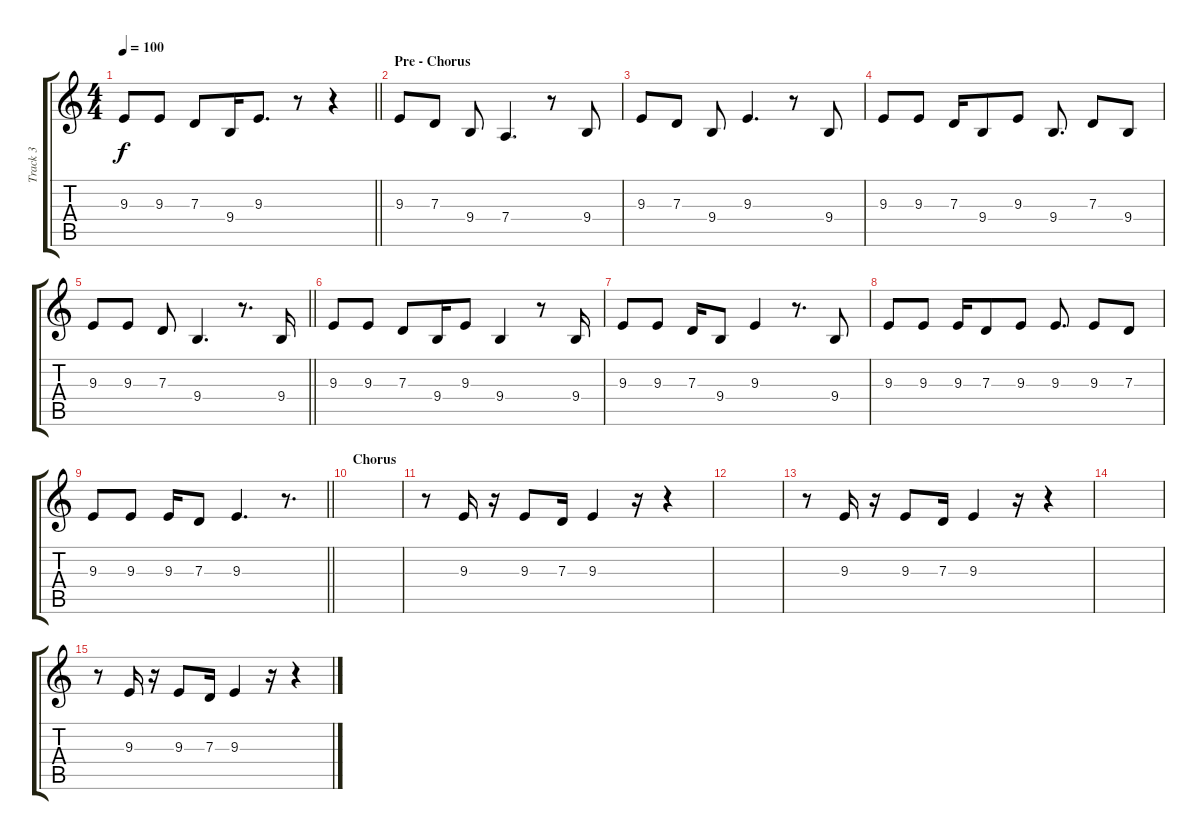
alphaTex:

\track ("Track 3" "Track 3") {instrument altosax}
\staff {score tabs}
\tuning (E4 B3 G3 D3 A2 E2) {hide}
\ts (4 4)
\tempo 100
\clef g2
\barLineRight lightlight
\ks c
9.3.8{dy f} 9.3.8 7.3.8 9.4.16 9.3.8{d} r.8 r.4 |
\section ("" "Pre - Chorus")
9.3.8 7.3.8 9.4.8 7.4.4{d} r.8 9.4.8 |
9.3.8 7.3.8 9.4.8 9.3.4{d} r.8 9.4.8 |
9.3.8 9.3.8 7.3.16 9.4.8 9.3.8 9.4.8{d} 7.3.8 9.4.8 |
\barLineRight lightlight
9.3.8 9.3.8 7.3.8 9.4.4{d} r.8{d} 9.4.16 |
9.3.8 9.3.8 7.3.8 9.4.16 9.3.8 9.4.4 r.8 9.4.16 |
9.3.8 9.3.8 7.3.16 9.4.8 9.3.4 r.8{d} 9.4.8 |
9.3.8 9.3.8 9.3.16 7.3.8 9.3.8 9.3.8{d} 9.3.8 7.3.8 |
\barLineRight lightlight
9.3.8 9.3.8 9.3.16 7.3.8 9.3.4{d} r.8{d} |
\section ("" "Chorus")
|
r.8 9.3.16 r.16 9.3.8 7.3.16 9.3.4 r.16 r.4 |
|
r.8 9.3.16 r.16 9.3.8 7.3.16 9.3.4 r.16 r.4 |
|
r.8 9.3.16 r.16 9.3.8 7.3.16 9.3.4 r.16 r.4
